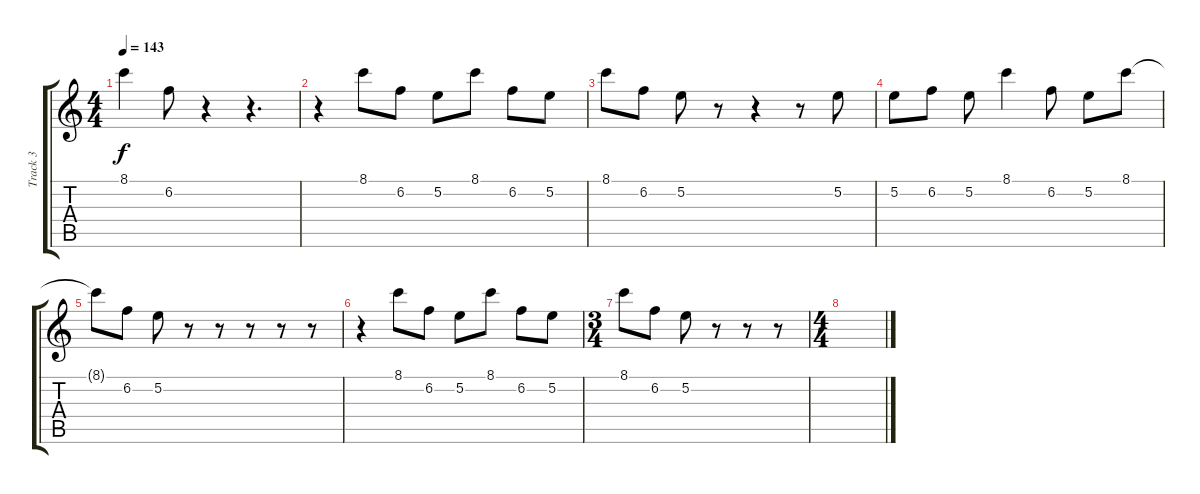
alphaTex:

\track ("Track 3" "Track 3") {instrument overdrivenguitar}
\staff {score tabs}
\tuning (E4 B3 G3 D3 A2 D2) {hide}
\ts (4 4)
\tempo 143
\clef g2
\ks c
8.1.4{dy f} 6.2.8 r.4 r.4{d} |
r.4 8.1.8 6.2.8 5.2.8 8.1.8 6.2.8 5.2.8 |
8.1.8 6.2.8 5.2.8 r.8 r.4 r.8 5.2.8 |
5.2.8 6.2.8 5.2.8 8.1.4 6.2.8 5.2.8 8.1.8 |
8.1{t}.8 6.2.8 5.2.8 r.8 r.8 r.8 r.8 r.8 |
r.4 8.1.8 6.2.8 5.2.8 8.1.8 6.2.8 5.2.8 |
\ts (3 4)
8.1.8 6.2.8 5.2.8 r.8 r.8 r.8 |
\ts (4 4)
